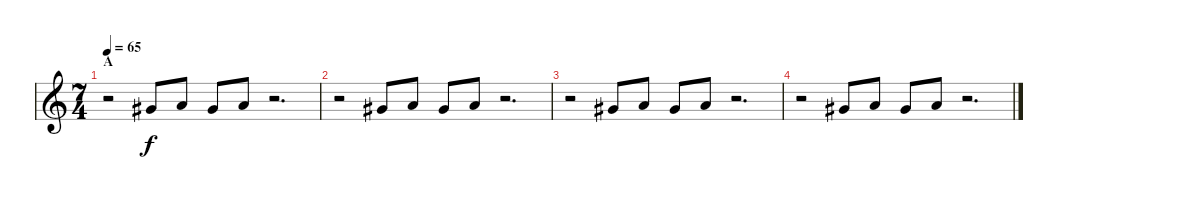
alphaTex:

\track "" {instrument flute}
\staff {score}
\tuning (E4 B3 G3 D3 A2 E2) {hide}
\ts (7 4)
\section ("" "A")
\tempo 65
\clef g2
\ks c
r.2{dy f} 9.2.8 10.2.8 9.2.8 10.2.8 r.2{d} |
r.2 9.2.8 10.2.8 9.2.8 10.2.8 r.2{d} |
r.2 9.2.8 10.2.8 9.2.8 10.2.8 r.2{d} |
r.2 9.2.8 10.2.8 9.2.8 10.2.8 r.2{d}
